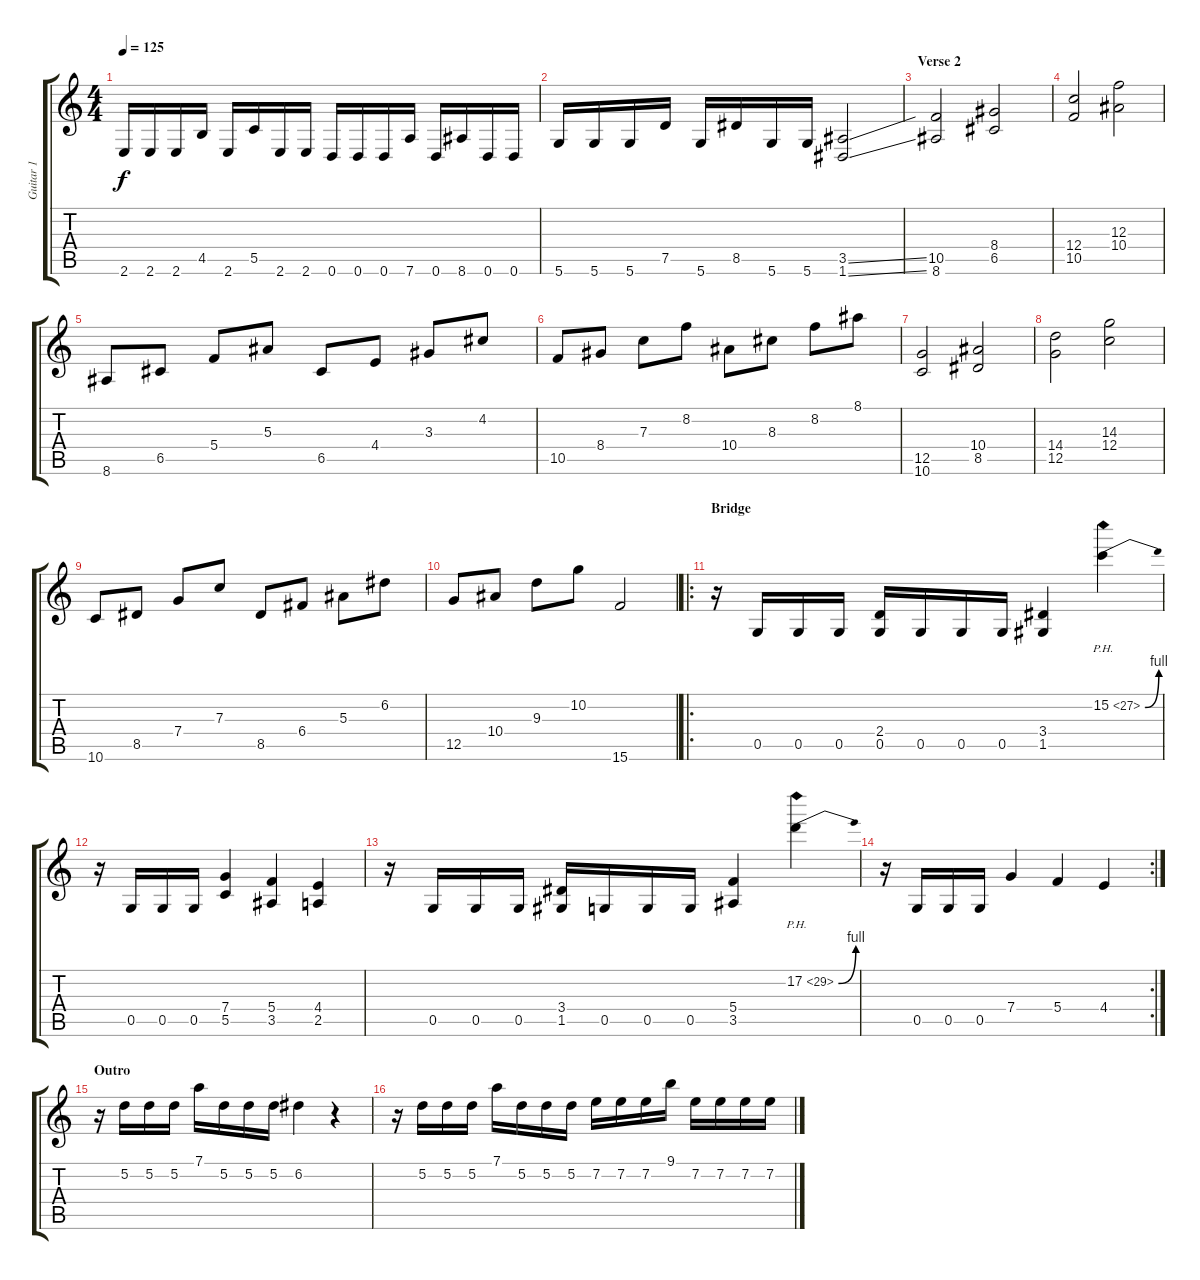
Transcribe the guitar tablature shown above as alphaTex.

\track ("Guitar 1" "Guitar 1") {instrument distortionguitar}
\staff {score tabs}
\tuning (D4 A3 F3 C3 G2 D2) {hide}
\ts (4 4)
\tempo 125
\clef g2
\ks c
2.6.16{dy f} 2.6.16 2.6.16 4.5.16 2.6.16 5.5.16 2.6.16 2.6.16 0.6.16 0.6.16 0.6.16 7.6.16 0.6.16 8.6.16 0.6.16 0.6.16 |
5.6.16 5.6.16 5.6.16 7.5.16 5.6.16 8.5.16 5.6.16 5.6.16 (3.5{ss} 1.6{ss}).2 |
\section ("" "Verse 2")
(10.5 8.6).2 (8.4 6.5).2 |
(12.4 10.5).2 (12.3 10.4).2 |
8.6.8 6.5.8 5.4.8 5.3.8 6.5.8 4.4.8 3.3.8 4.2.8 |
10.5.8 8.4.8 7.3.8 8.2.8 10.4.8 8.3.8 8.2.8 8.1.8 |
(12.5 10.6).2 (10.4 8.5).2 |
(14.4 12.5).2 (14.3 12.4).2 |
10.6.8 8.5.8 7.4.8 7.3.8 8.5.8 6.4.8 5.3.8 6.2.8 |
12.5.8 10.4.8 9.3.8 10.2.8 15.6.2 |
\ro
\section ("" "Bridge")
r.16 0.5.16 0.5.16 0.5.16 (2.4 0.5).16 0.5.16 0.5.16 0.5.16 (3.4 1.5).4 15.2{be (bend 0 0 60 4) ph 12}.4{volume 16 balance 12} |
r.16{volume 13 balance 16} 0.5.16 0.5.16 0.5.16 (7.4 5.5).4 (5.4 3.5).4 (4.4 2.5).4 |
r.16 0.5.16 0.5.16 0.5.16 (3.4 1.5).16 0.5.16 0.5.16 0.5.16 (5.4 3.5).4 17.2{be (bend 0 0 60 4) ph 12}.4{volume 16 balance 12} |
\rc 2
r.16{volume 13 balance 16} 0.5.16 0.5.16 0.5.16 7.4.4 5.4.4 4.4.4 |
\section ("" "Outro")
r.16{balance 16} 5.2.16 5.2.16 5.2.16 7.1.16 5.2.16 5.2.16 5.2.16 6.2.4 r.4 |
r.16 5.2.16 5.2.16 5.2.16 7.1.16 5.2.16 5.2.16 5.2.16 7.2.16 7.2.16 7.2.16 9.1.16 7.2.16 7.2.16 7.2.16 7.2.16
